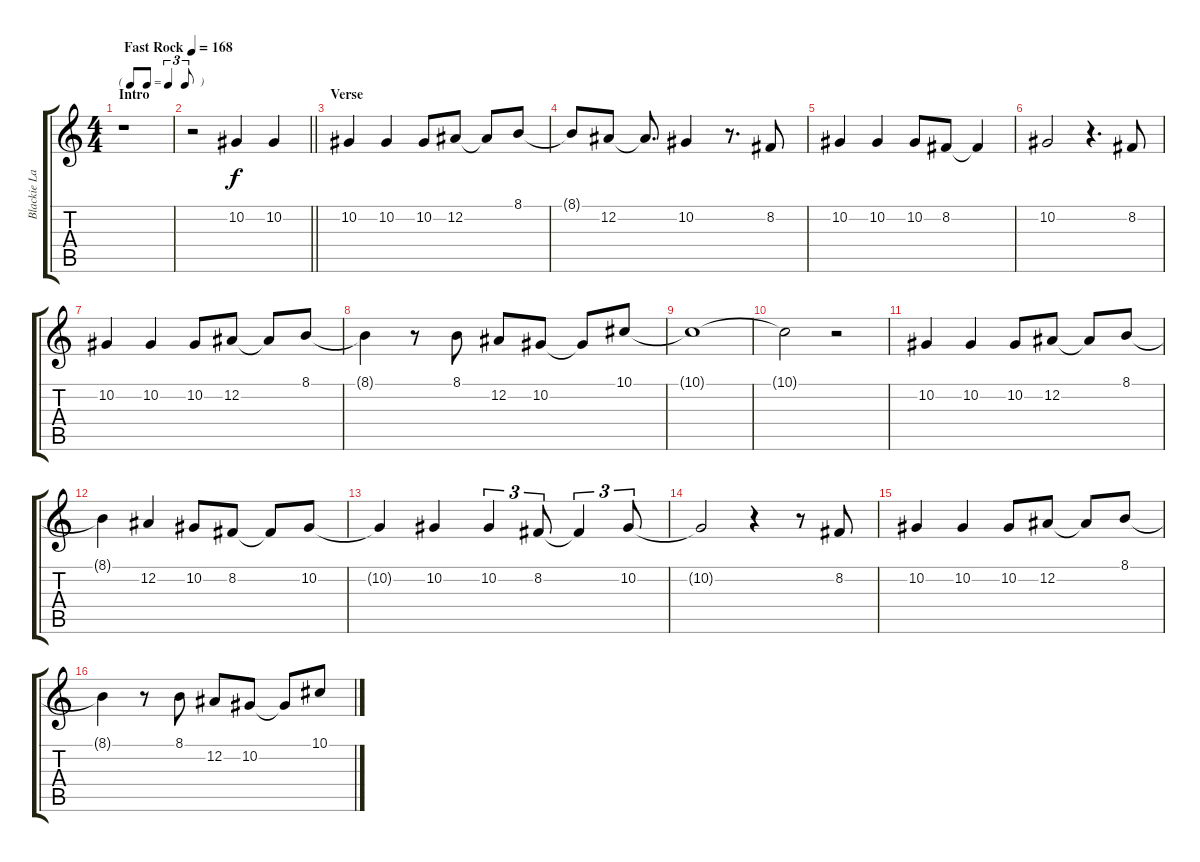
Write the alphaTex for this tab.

\track ("Blackie Lawless (vocals)" "Blackie La") {instrument oboe}
\staff {score tabs}
\tuning (Eb4 Bb3 Gb3 Db3 Ab2 Eb2) {hide}
\ts (4 4)
\tf triplet8th
\section ("" "Intro")
\tempo (168 "Fast Rock")
\clef g2
\ks c
r.1{dy f instrument oboe} |
\barLineRight lightlight
r.2 10.2.4 10.2.4 |
\section ("" "Verse")
10.2.4 10.2.4 10.2.8 12.2.8 12.2{t}.8 8.1.8 |
8.1{t}.8 12.2.8 12.2{t}.8{d} 10.2.4 r.8{d} 8.2.8 |
10.2.4 10.2.4 10.2.8 8.2.8 8.2{t}.4 |
10.2.2 r.4{d} 8.2.8 |
10.2.4 10.2.4 10.2.8 12.2.8 12.2{t}.8 8.1.8 |
8.1{t}.4 r.8 8.1.8 12.2.8 10.2.8 10.2{t}.8 10.1.8 |
10.1{t}.1 |
10.1{t}.2 r.2 |
10.2.4 10.2.4 10.2.8 12.2.8 12.2{t}.8 8.1.8 |
8.1{t}.4 12.2.4 10.2.8 8.2.8 8.2{t}.8 10.2.8 |
10.2{t}.4 10.2.4 10.2.4{tu (3 2)} 8.2.8{tu (3 2)} 8.2{t}.4{tu (3 2)} 10.2.8{tu (3 2)} |
10.2{t}.2 r.4 r.8 8.2.8 |
10.2.4 10.2.4 10.2.8 12.2.8 12.2{t}.8 8.1.8 |
8.1{t}.4 r.8 8.1.8 12.2.8 10.2.8 10.2{t}.8 10.1.8
